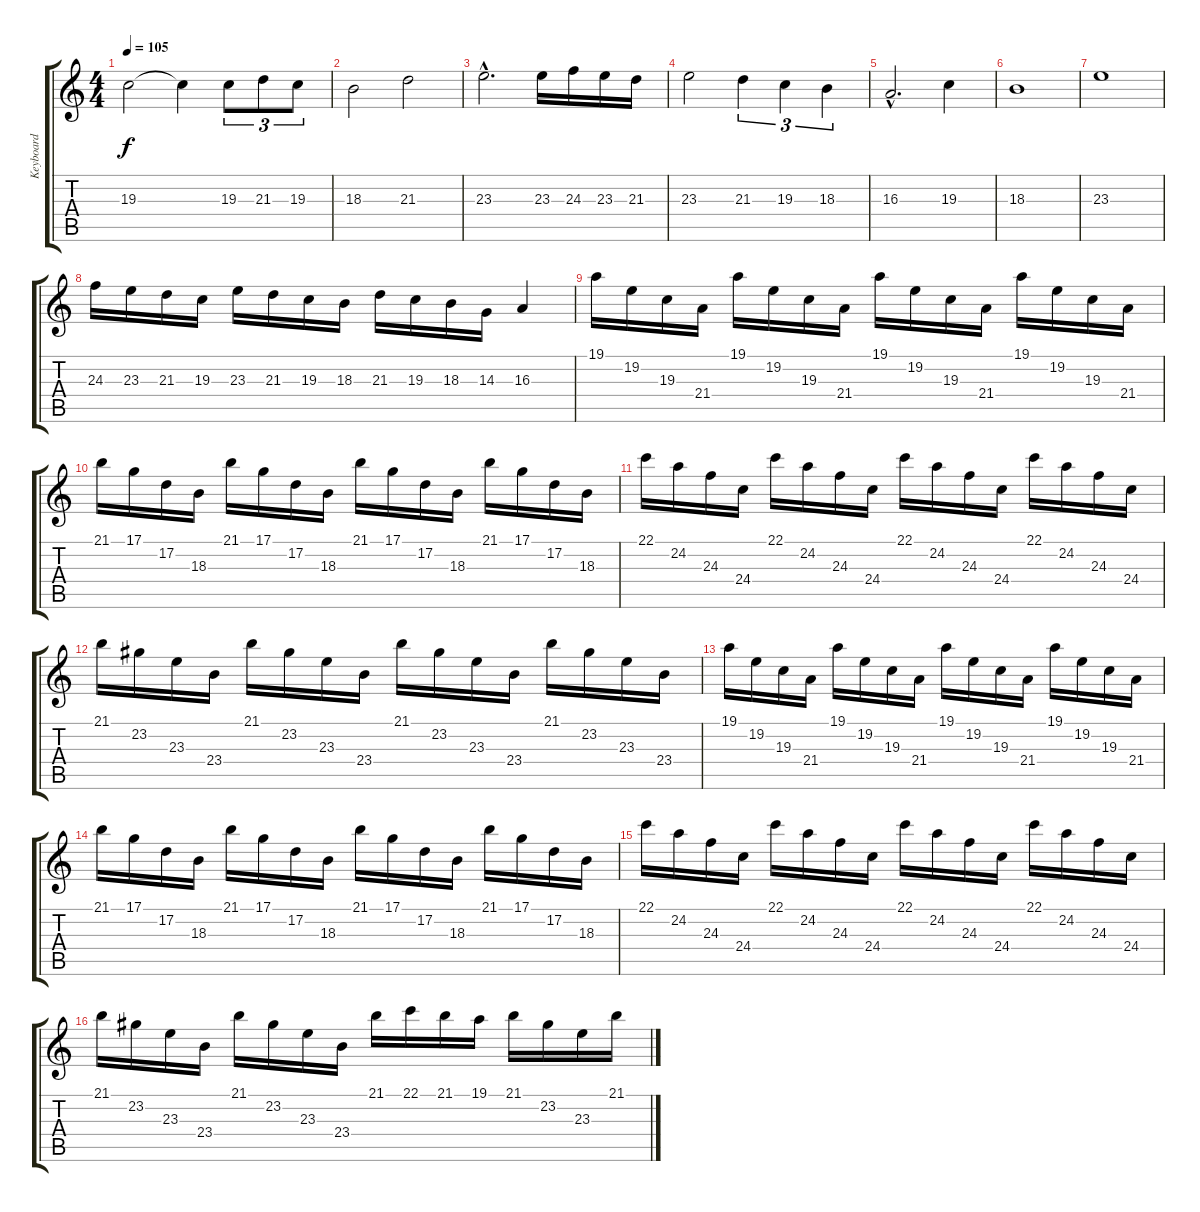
\track ("Keyboard" "Keyboard") {instrument tremolostrings}
\staff {score tabs}
\tuning (D4 A3 F3 C3 G2 D2) {hide}
\ts (4 4)
\tempo 105
\clef g2
\ks c
19.3.2{dy f instrument tremolostrings} 19.3{t}.4 19.3.8{tu (3 2)} 21.3.8{tu (3 2)} 19.3.8{tu (3 2)} |
18.3.2 21.3.2 |
23.3{hac}.2{d} 23.3.16 24.3.16 23.3.16 21.3.16 |
23.3.2 21.3.4{tu (3 2)} 19.3.4{tu (3 2)} 18.3.4{tu (3 2)} |
16.3{hac}.2{d} 19.3.4 |
18.3.1 |
23.3.1 |
24.3.16 23.3.16 21.3.16 19.3.16 23.3.16 21.3.16 19.3.16 18.3.16 21.3.16 19.3.16 18.3.16 14.3.16 16.3.4 |
19.1.16 19.2.16 19.3.16 21.4.16 19.1.16 19.2.16 19.3.16 21.4.16 19.1.16 19.2.16 19.3.16 21.4.16 19.1.16 19.2.16 19.3.16 21.4.16 |
21.1.16 17.1.16 17.2.16 18.3.16 21.1.16 17.1.16 17.2.16 18.3.16 21.1.16 17.1.16 17.2.16 18.3.16 21.1.16 17.1.16 17.2.16 18.3.16 |
22.1.16 24.2.16 24.3.16 24.4.16 22.1.16 24.2.16 24.3.16 24.4.16 22.1.16 24.2.16 24.3.16 24.4.16 22.1.16 24.2.16 24.3.16 24.4.16 |
21.1.16 23.2.16 23.3.16 23.4.16 21.1.16 23.2.16 23.3.16 23.4.16 21.1.16 23.2.16 23.3.16 23.4.16 21.1.16 23.2.16 23.3.16 23.4.16 |
19.1.16 19.2.16 19.3.16 21.4.16 19.1.16 19.2.16 19.3.16 21.4.16 19.1.16 19.2.16 19.3.16 21.4.16 19.1.16 19.2.16 19.3.16 21.4.16 |
21.1.16 17.1.16 17.2.16 18.3.16 21.1.16 17.1.16 17.2.16 18.3.16 21.1.16 17.1.16 17.2.16 18.3.16 21.1.16 17.1.16 17.2.16 18.3.16 |
22.1.16 24.2.16 24.3.16 24.4.16 22.1.16 24.2.16 24.3.16 24.4.16 22.1.16 24.2.16 24.3.16 24.4.16 22.1.16 24.2.16 24.3.16 24.4.16 |
21.1.16 23.2.16 23.3.16 23.4.16 21.1.16 23.2.16 23.3.16 23.4.16 21.1.16 22.1.16 21.1.16 19.1.16 21.1.16 23.2.16 23.3.16 21.1.16
